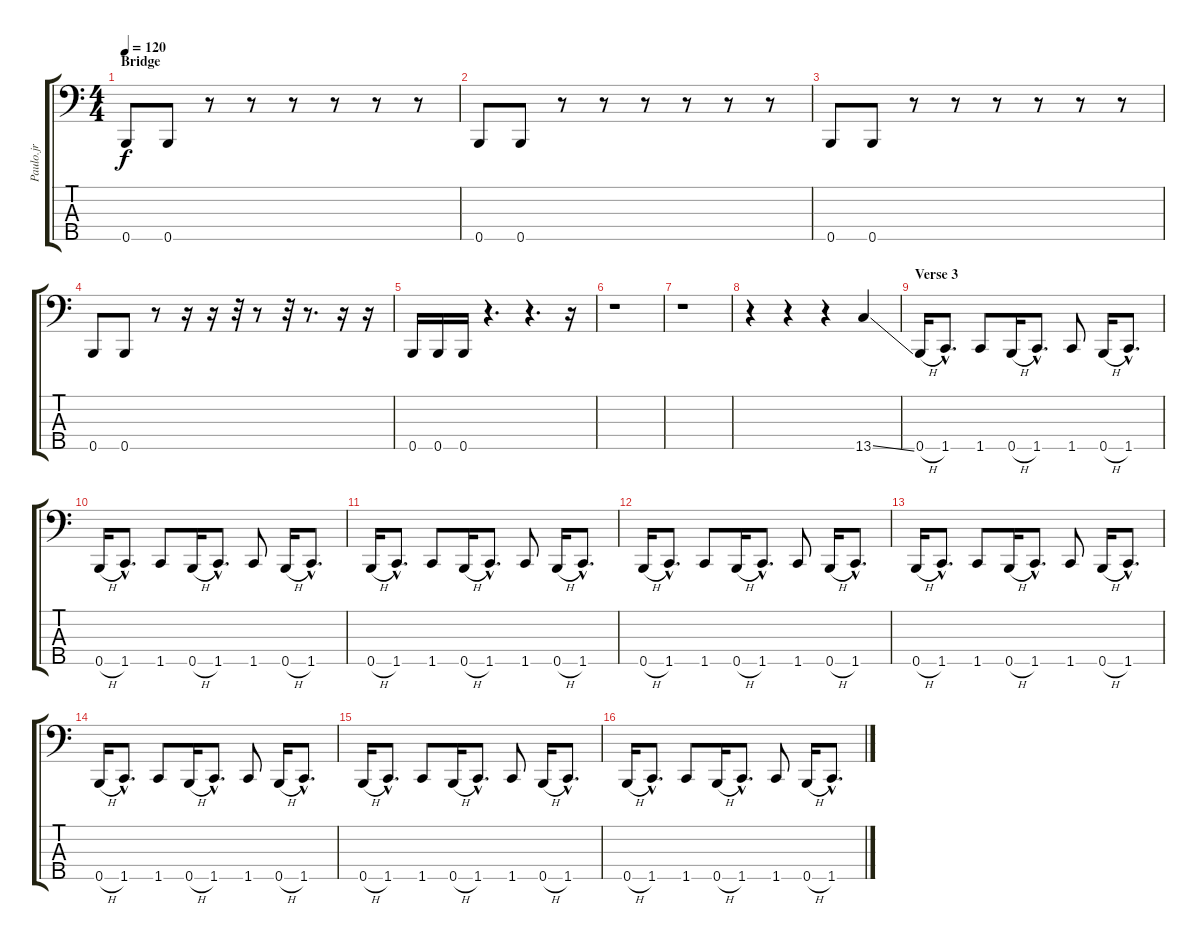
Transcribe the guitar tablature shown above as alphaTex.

\track ("Paulo.jr" "Paulo.jr") {instrument electricbassfinger}
\staff {score tabs}
\tuning (G2 D2 A1 E1 B0) {hide}
\ts (4 4)
\section ("" "Bridge")
\tempo 120
\clef f4
\ks c
0.5.8{dy f} 0.5.8 r.8 r.8 r.8 r.8 r.8 r.8 |
0.5.8 0.5.8 r.8 r.8 r.8 r.8 r.8 r.8 |
0.5.8 0.5.8 r.8 r.8 r.8 r.8 r.8 r.8 |
0.5.8 0.5.8 r.8 r.16 r.16 r.32 r.8 r.32 r.8{d} r.16 r.16 |
0.5.16 0.5.16 0.5.16 r.4{d} r.4{d} r.16 |
r.1 |
r.1 |
r.4 r.4 r.4 13.5{ss}.4 |
\section ("" "Verse 3")
0.5{h}.16 1.5{hac}.8{d} 1.5.8 0.5{h}.16 1.5{hac}.8{d} 1.5.8 0.5{h}.16 1.5{hac}.8{d} |
0.5{h}.16 1.5{hac}.8{d} 1.5.8 0.5{h}.16 1.5{hac}.8{d} 1.5.8 0.5{h}.16 1.5{hac}.8{d} |
0.5{h}.16 1.5{hac}.8{d} 1.5.8 0.5{h}.16 1.5{hac}.8{d} 1.5.8 0.5{h}.16 1.5{hac}.8{d} |
0.5{h}.16 1.5{hac}.8{d} 1.5.8 0.5{h}.16 1.5{hac}.8{d} 1.5.8 0.5{h}.16 1.5{hac}.8{d} |
0.5{h}.16 1.5{hac}.8{d} 1.5.8 0.5{h}.16 1.5{hac}.8{d} 1.5.8 0.5{h}.16 1.5{hac}.8{d} |
0.5{h}.16 1.5{hac}.8{d} 1.5.8 0.5{h}.16 1.5{hac}.8{d} 1.5.8 0.5{h}.16 1.5{hac}.8{d} |
0.5{h}.16 1.5{hac}.8{d} 1.5.8 0.5{h}.16 1.5{hac}.8{d} 1.5.8 0.5{h}.16 1.5{hac}.8{d} |
0.5{h}.16 1.5{hac}.8{d} 1.5.8 0.5{h}.16 1.5{hac}.8{d} 1.5.8 0.5{h}.16 1.5{hac}.8{d}
